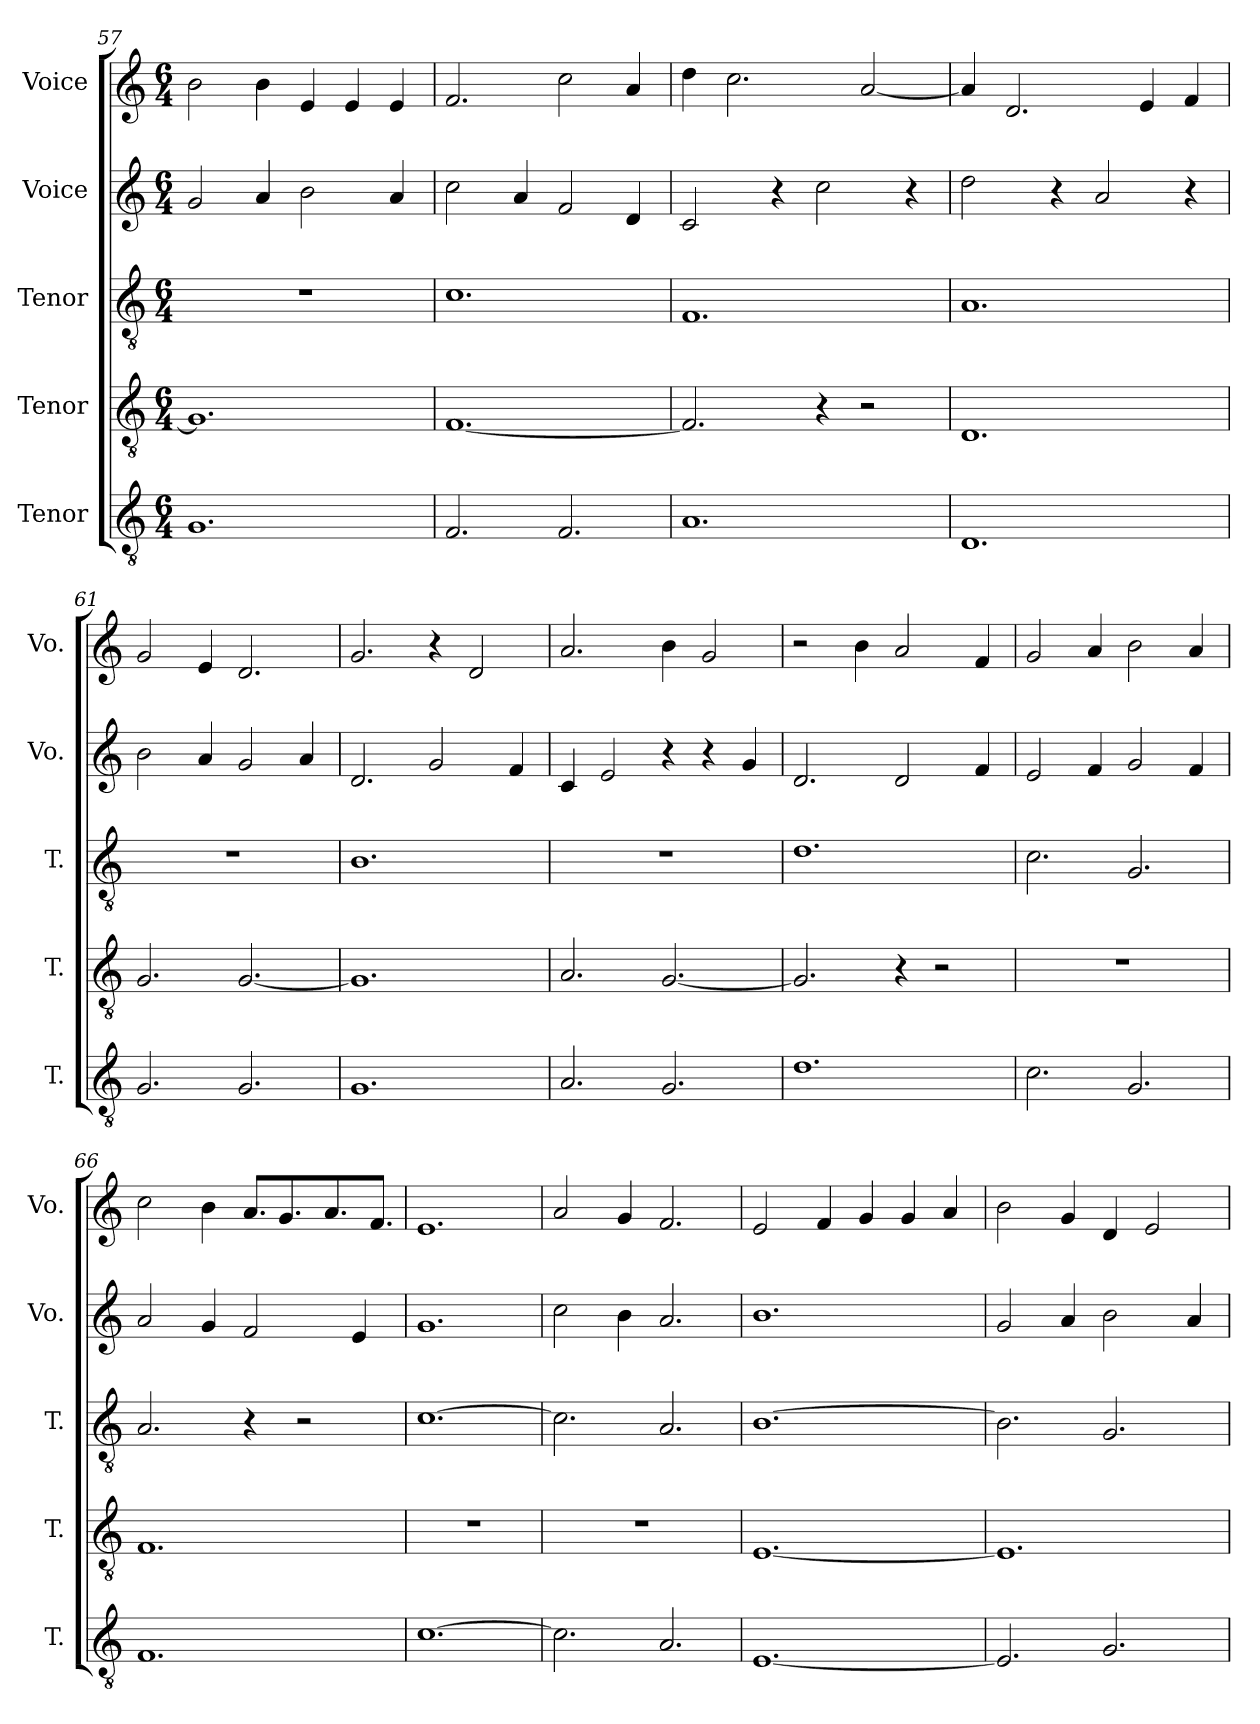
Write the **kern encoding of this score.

**kern	**kern	**kern	**kern	**kern
*part5	*part4	*part3	*part2	*part1
*staff5	*staff4	*staff3	*staff2	*staff1
*I"Tenor	*I"Tenor	*I"Tenor	*I"Voice	*I"Voice
*I'T.	*I'T.	*I'T.	*I'Vo.	*I'Vo.
!!LO:LB:g=z
*clefGv2	*clefGv2	*clefGv2	*clefG2	*clefG2
*k[]	*k[]	*k[]	*k[]	*k[]
*M6/4	*M6/4	*M6/4	*M6/4	*M6/4
=57	=57	=57	=57	=57
1.G	1.G]	1.r	2g/	2b\
.	.	.	4a/	4b\
.	.	.	2b\	4e/
.	.	.	.	4e/
.	.	.	4a/	4e/
=58	=58	=58	=58	=58
2.F/	[1.F	1.c	2cc\	2.f/
.	.	.	4a/	.
2.F/	.	.	2f/	2cc\
.	.	.	4d/	4a/
=59	=59	=59	=59	=59
1.A	2.F/]	1.F	2c/	4dd\
.	.	.	.	2.cc\
.	.	.	4r	.
.	4r	.	2cc\	.
.	2r	.	.	[2a/
.	.	.	4r	.
=60	=60	=60	=60	=60
1.D	1.D	1.A	2dd\	4a/]
.	.	.	.	2.d/
.	.	.	4r	.
.	.	.	2a/	.
.	.	.	.	4e/
.	.	.	4r	4f/
=61	=61	=61	=61	=61
2.G/	2.G/	1.r	2b\	2g/
.	.	.	4a/	4e/
2.G/	[2.G/	.	2g/	2.d/
.	.	.	4a/	.
=62	=62	=62	=62	=62
1.G	1.G]	1.B	2.d/	2.g/
.	.	.	2g/	4r
.	.	.	.	2d/
.	.	.	4f/	.
=63	=63	=63	=63	=63
2.A/	2.A/	1.r	4c/	2.a/
.	.	.	2e/	.
2.G/	[2.G/	.	4r	4b\
.	.	.	4r	2g/
.	.	.	4g/	.
!!LO:PB:g=z
=64	=64	=64	=64	=64
1.d	2.G/]	1.d	2.d/	2r
.	.	.	.	4b\
.	4r	.	2d/	2a/
.	2r	.	.	.
.	.	.	4f/	4f/
=65	=65	=65	=65	=65
2.c\	1.r	2.c\	2e/	2g/
.	.	.	4f/	4a/
2.G/	.	2.G/	2g/	2b\
.	.	.	4f/	4a/
=66	=66	=66	=66	=66
1.F	1.F	2.A/	2a/	2cc\
.	.	.	4g/	4b\
.	.	4r	2f/	8.a/L
.	.	.	.	8.g/
.	.	2r	.	.
.	.	.	.	8.a/
.	.	.	4e/	.
.	.	.	.	8.f/J
=67	=67	=67	=67	=67
[1.c	1.r	[1.c	1.g	1.e
=68	=68	=68	=68	=68
2.c\]	1.r	2.c\]	2cc\	2a/
.	.	.	4b\	4g/
2.A/	.	2.A/	2.a/	2.f/
=69	=69	=69	=69	=69
[1.E	[1.E	[1.B	1.b	2e/
.	.	.	.	4f/
.	.	.	.	4g/
.	.	.	.	4g/
.	.	.	.	4a/
=70	=70	=70	=70	=70
2.E/]	1.E]	2.B\]	2g/	2b\
.	.	.	4a/	4g/
2.G/	.	2.G/	2b\	4d/
.	.	.	.	2e/
.	.	.	4a/	.
=	=	=	=	=
*-	*-	*-	*-	*-
